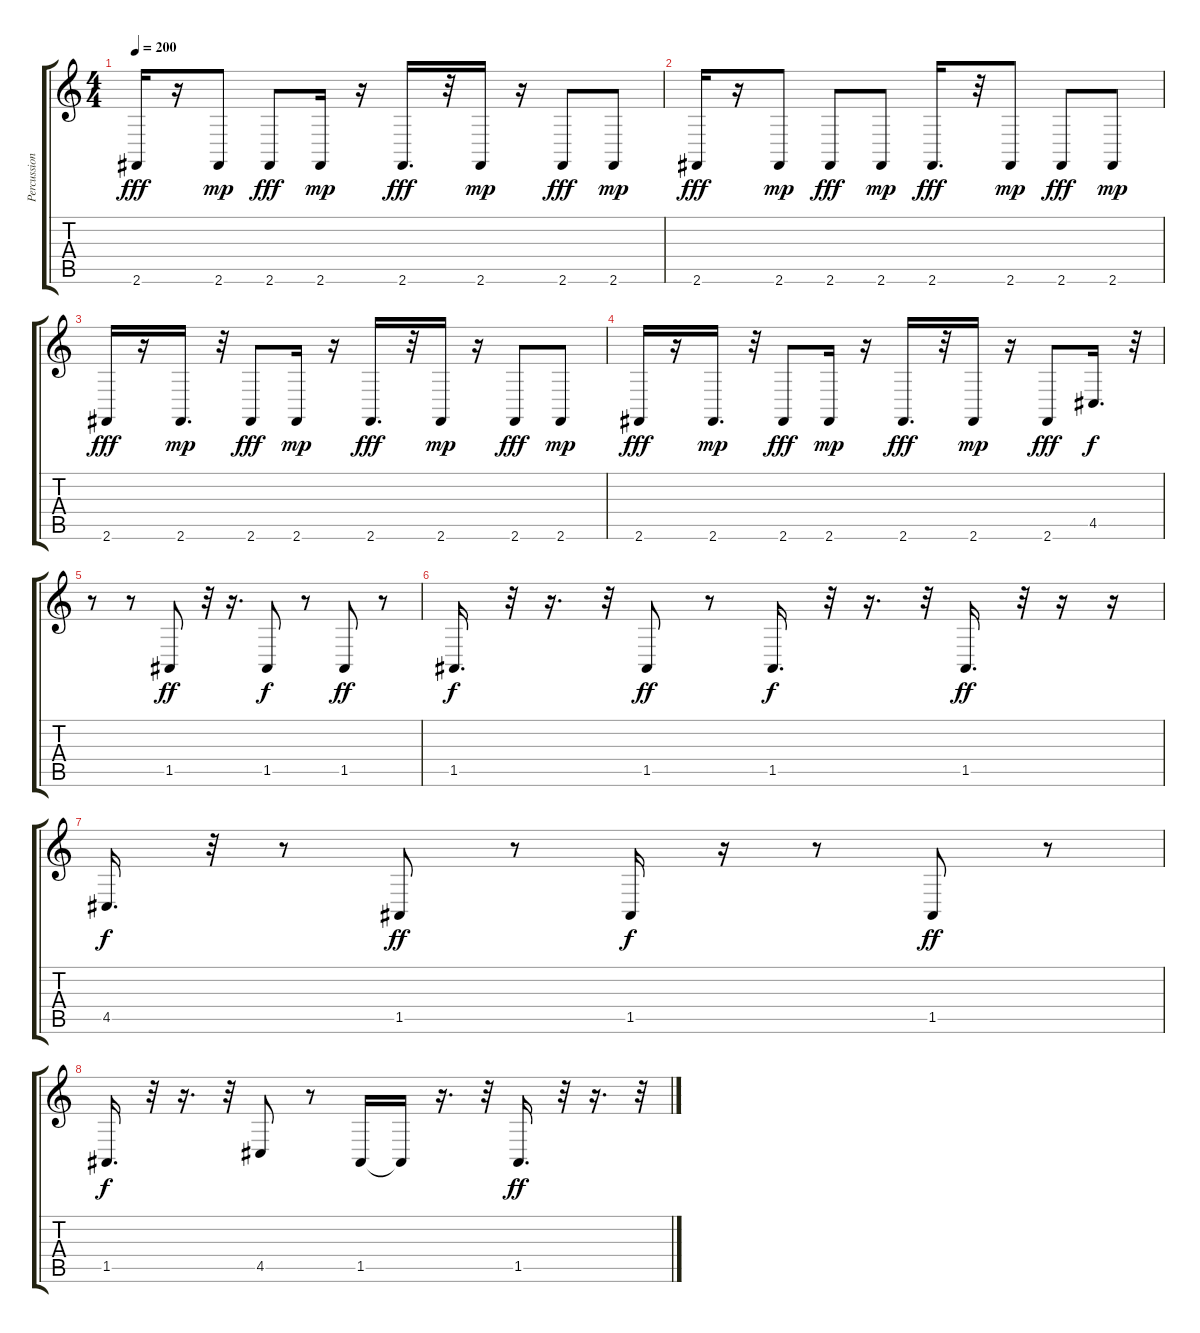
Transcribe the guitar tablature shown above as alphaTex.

\track ("Percussioni(Dani)" "Percussion") {instrument acousticgrandpiano}
\staff {score tabs}
\tuning (E4 B3 G3 D3 A2 E2) {hide}
\ts (4 4)
\tempo 200
\clef g2
\ks c
2.6.16{dy fff} r.16 2.6.8{dy mp} 2.6.8{dy fff} 2.6.16{dy mp} r.16 2.6.16{d dy fff} r.32 2.6.16{dy mp} r.16 2.6.8{dy fff} 2.6.8{dy mp} |
2.6.16{dy fff} r.16 2.6.8{dy mp} 2.6.8{dy fff} 2.6.8{dy mp} 2.6.16{d dy fff} r.32 2.6.8{dy mp} 2.6.8{dy fff} 2.6.8{dy mp} |
2.6.16{dy fff} r.16 2.6.16{d dy mp} r.32 2.6.8{dy fff} 2.6.16{dy mp} r.16 2.6.16{d dy fff} r.32 2.6.16{dy mp} r.16 2.6.8{dy fff} 2.6.8{dy mp} |
2.6.16{dy fff} r.16 2.6.16{d dy mp} r.32 2.6.8{dy fff} 2.6.16{dy mp} r.16 2.6.16{d dy fff} r.32 2.6.16{dy mp} r.16 2.6.8{dy fff} 4.5.16{d dy f} r.32 |
r.8 r.8 1.5.8{dy ff} r.32 r.16{d} 1.5.8{dy f} r.8 1.5.8{dy ff} r.8 |
1.5.16{d dy f} r.32 r.16{d} r.32 1.5.8{dy ff} r.8 1.5.16{d dy f} r.32 r.16{d} r.32 1.5.16{d dy ff} r.32 r.16 r.16 |
4.5.16{d dy f} r.32 r.8 1.5.8{dy ff} r.8 1.5.16{dy f} r.16 r.8 1.5.8{dy ff} r.8 |
1.5.16{d dy f} r.32 r.16{d} r.32 4.5.8 r.8 1.5.16 1.5{t}.16 r.16{d} r.32 1.5.16{d dy ff} r.32 r.16{d} r.32
